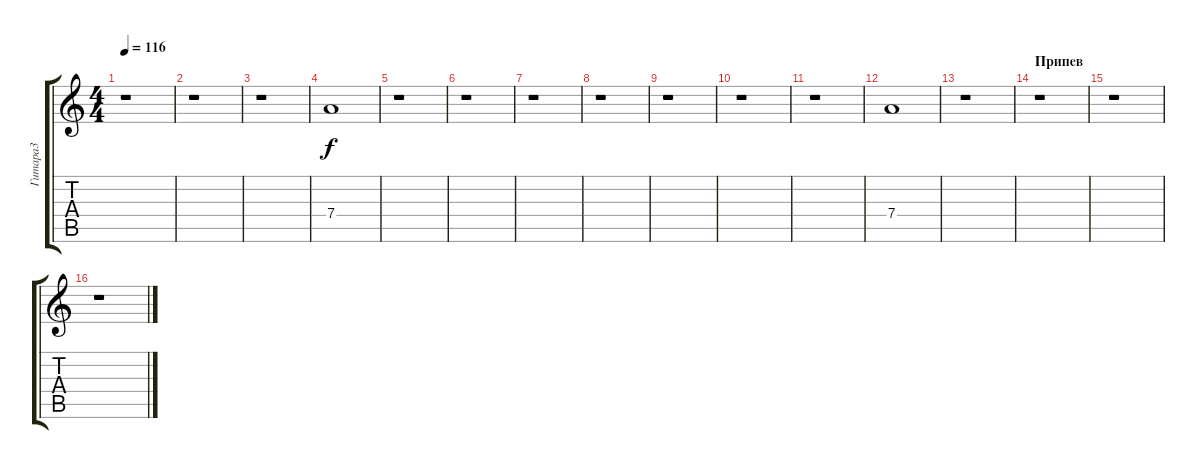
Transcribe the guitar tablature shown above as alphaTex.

\track ("Гитара3" "Гитара3") {instrument distortionguitar}
\staff {score tabs}
\tuning (E4 B3 G3 D3 A2 E2) {hide}
\ts (4 4)
\tempo 116
\clef g2
\ks c
r.1{dy f} |
r.1 |
r.1 |
7.4.1 |
r.1 |
r.1 |
r.1 |
r.1 |
r.1 |
r.1 |
r.1 |
7.4.1 |
r.1 |
\section ("" "Припев")
r.1 |
r.1 |
r.1
